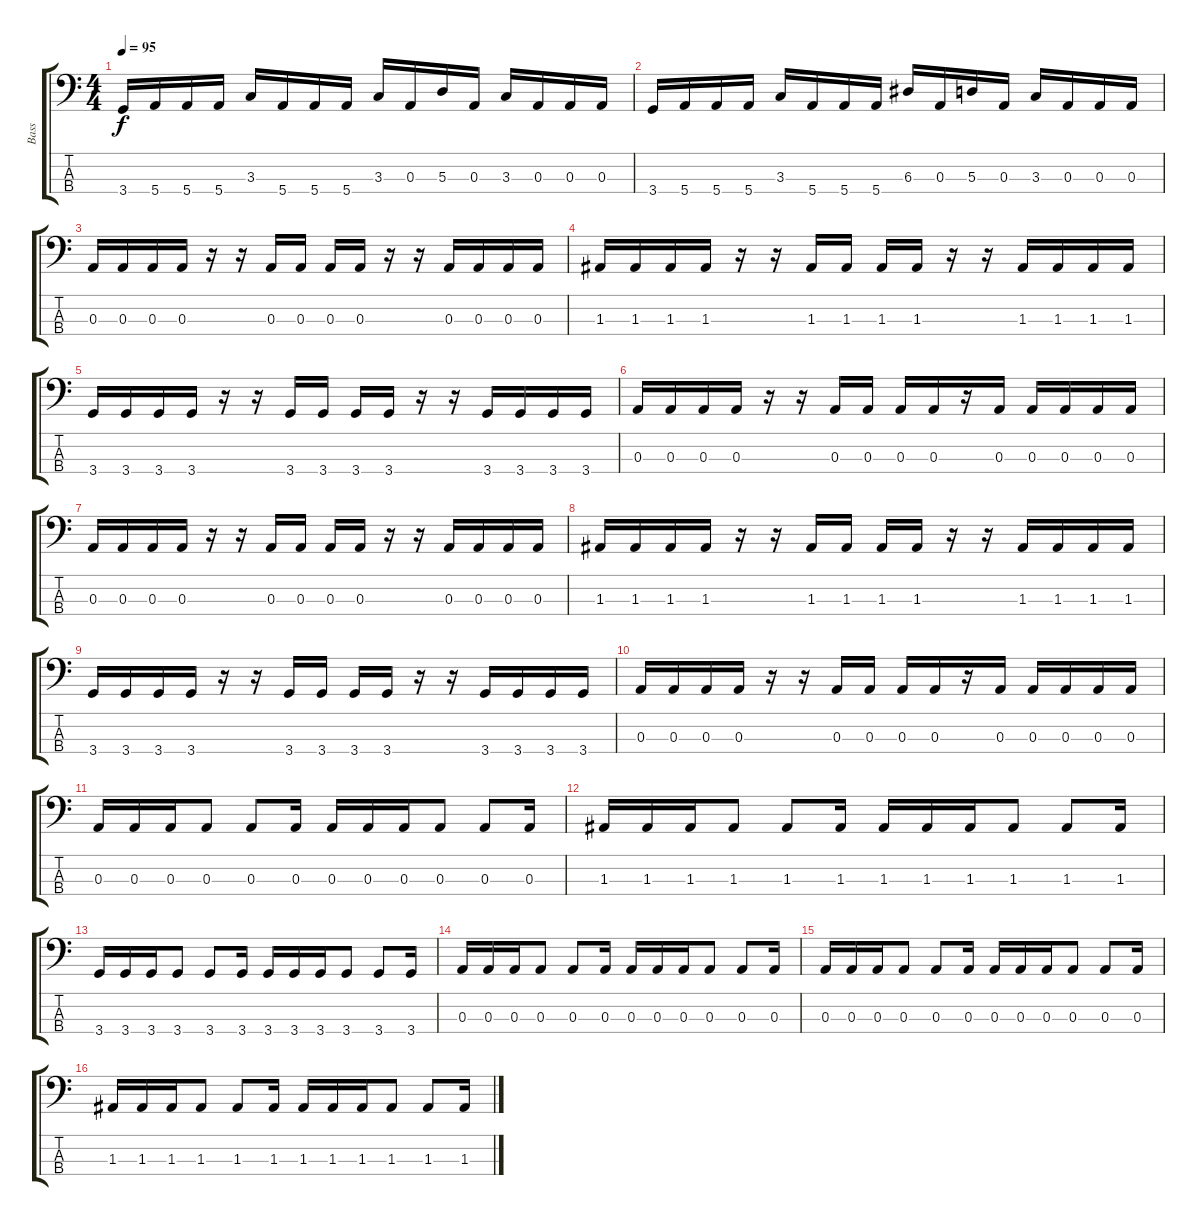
\track ("Bass" "Bass") {instrument electricbasspick}
\staff {score tabs}
\tuning (G2 D2 A1 E1) {hide}
\ts (4 4)
\tempo 95
\clef f4
\ks c
3.4.16{dy f} 5.4.16 5.4.16 5.4.16 3.3.16 5.4.16 5.4.16 5.4.16 3.3.16 0.3.16 5.3.16 0.3.16 3.3.16 0.3.16 0.3.16 0.3.16 |
3.4.16 5.4.16 5.4.16 5.4.16 3.3.16 5.4.16 5.4.16 5.4.16 6.3.16 0.3.16 5.3.16 0.3.16 3.3.16 0.3.16 0.3.16 0.3.16 |
0.3.16 0.3.16 0.3.16 0.3.16 r.16 r.16 0.3.16 0.3.16 0.3.16 0.3.16 r.16 r.16 0.3.16 0.3.16 0.3.16 0.3.16 |
1.3.16 1.3.16 1.3.16 1.3.16 r.16 r.16 1.3.16 1.3.16 1.3.16 1.3.16 r.16 r.16 1.3.16 1.3.16 1.3.16 1.3.16 |
3.4.16 3.4.16 3.4.16 3.4.16 r.16 r.16 3.4.16 3.4.16 3.4.16 3.4.16 r.16 r.16 3.4.16 3.4.16 3.4.16 3.4.16 |
0.3.16 0.3.16 0.3.16 0.3.16 r.16 r.16 0.3.16 0.3.16 0.3.16 0.3.16 r.16 0.3.16 0.3.16 0.3.16 0.3.16 0.3.16 |
0.3.16 0.3.16 0.3.16 0.3.16 r.16 r.16 0.3.16 0.3.16 0.3.16 0.3.16 r.16 r.16 0.3.16 0.3.16 0.3.16 0.3.16 |
1.3.16 1.3.16 1.3.16 1.3.16 r.16 r.16 1.3.16 1.3.16 1.3.16 1.3.16 r.16 r.16 1.3.16 1.3.16 1.3.16 1.3.16 |
3.4.16 3.4.16 3.4.16 3.4.16 r.16 r.16 3.4.16 3.4.16 3.4.16 3.4.16 r.16 r.16 3.4.16 3.4.16 3.4.16 3.4.16 |
0.3.16 0.3.16 0.3.16 0.3.16 r.16 r.16 0.3.16 0.3.16 0.3.16 0.3.16 r.16 0.3.16 0.3.16 0.3.16 0.3.16 0.3.16 |
0.3.16 0.3.16 0.3.16 0.3.8 0.3.8 0.3.16 0.3.16 0.3.16 0.3.16 0.3.8 0.3.8 0.3.16 |
1.3.16 1.3.16 1.3.16 1.3.8 1.3.8 1.3.16 1.3.16 1.3.16 1.3.16 1.3.8 1.3.8 1.3.16 |
3.4.16 3.4.16 3.4.16 3.4.8 3.4.8 3.4.16 3.4.16 3.4.16 3.4.16 3.4.8 3.4.8 3.4.16 |
0.3.16 0.3.16 0.3.16 0.3.8 0.3.8 0.3.16 0.3.16 0.3.16 0.3.16 0.3.8 0.3.8 0.3.16 |
0.3.16 0.3.16 0.3.16 0.3.8 0.3.8 0.3.16 0.3.16 0.3.16 0.3.16 0.3.8 0.3.8 0.3.16 |
1.3.16 1.3.16 1.3.16 1.3.8 1.3.8 1.3.16 1.3.16 1.3.16 1.3.16 1.3.8 1.3.8 1.3.16
